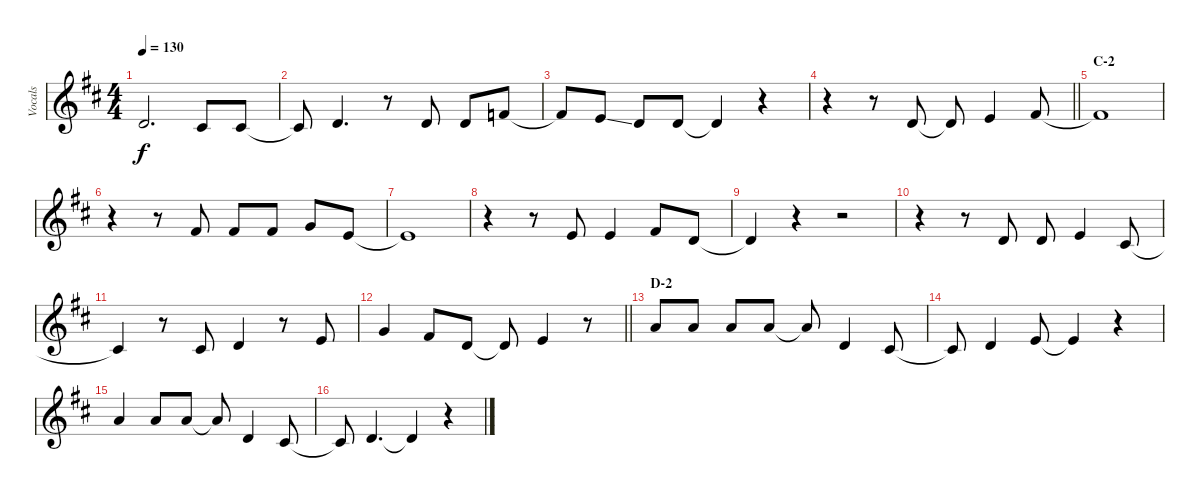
\track ("Vocals" "Vocals") {instrument voiceoohs}
\staff {score}
\tuning (E4 B3 G3 D3 A2 E2 B1) {hide}
\ts (4 4)
\tempo 130
\clef g2
\ks d
3.2{t}.2{d dy f} 2.2.8 2.2.8 |
2.2{t}.8 3.2.4{d} r.8 3.2.8 3.2.8 1.1.8 |
1.1{t}.8 5.2{ss}.8 3.2.8 3.2.8 3.2{t}.4 r.4 |
\barLineRight lightlight
r.4 r.8 3.2.8 3.2{t}.8 0.1.4 2.1.8 |
\section ("" "C-2")
2.1{t}.1 |
r.4 r.8 2.1.8 2.1.8 2.1.8 3.1.8 0.1.8 |
0.1{t}.1 |
r.4 r.8 0.1.8 0.1.4 2.1.8 3.2.8 |
3.2{t}.4 r.4 r.2 |
r.4 r.8 3.2.8 3.2.8 0.1.4 2.2.8 |
2.2{t}.4 r.8 2.2.8 3.2.4 r.8 0.1.8 |
\barLineRight lightlight
3.1.4 2.1.8 3.2.8 3.2{t}.8 0.1.4 r.8 |
\section ("" "D-2")
5.1.8 5.1.8 5.1.8 5.1.8 5.1{t}.8 3.2.4 2.2.8 |
2.2{t}.8 3.2.4 0.1.8 0.1{t}.4 r.4 |
5.1.4 5.1.8 5.1.8 5.1{t}.8 3.2.4 2.2.8 |
2.2{t}.8 3.2.4{d} 3.2{t}.4 r.4
